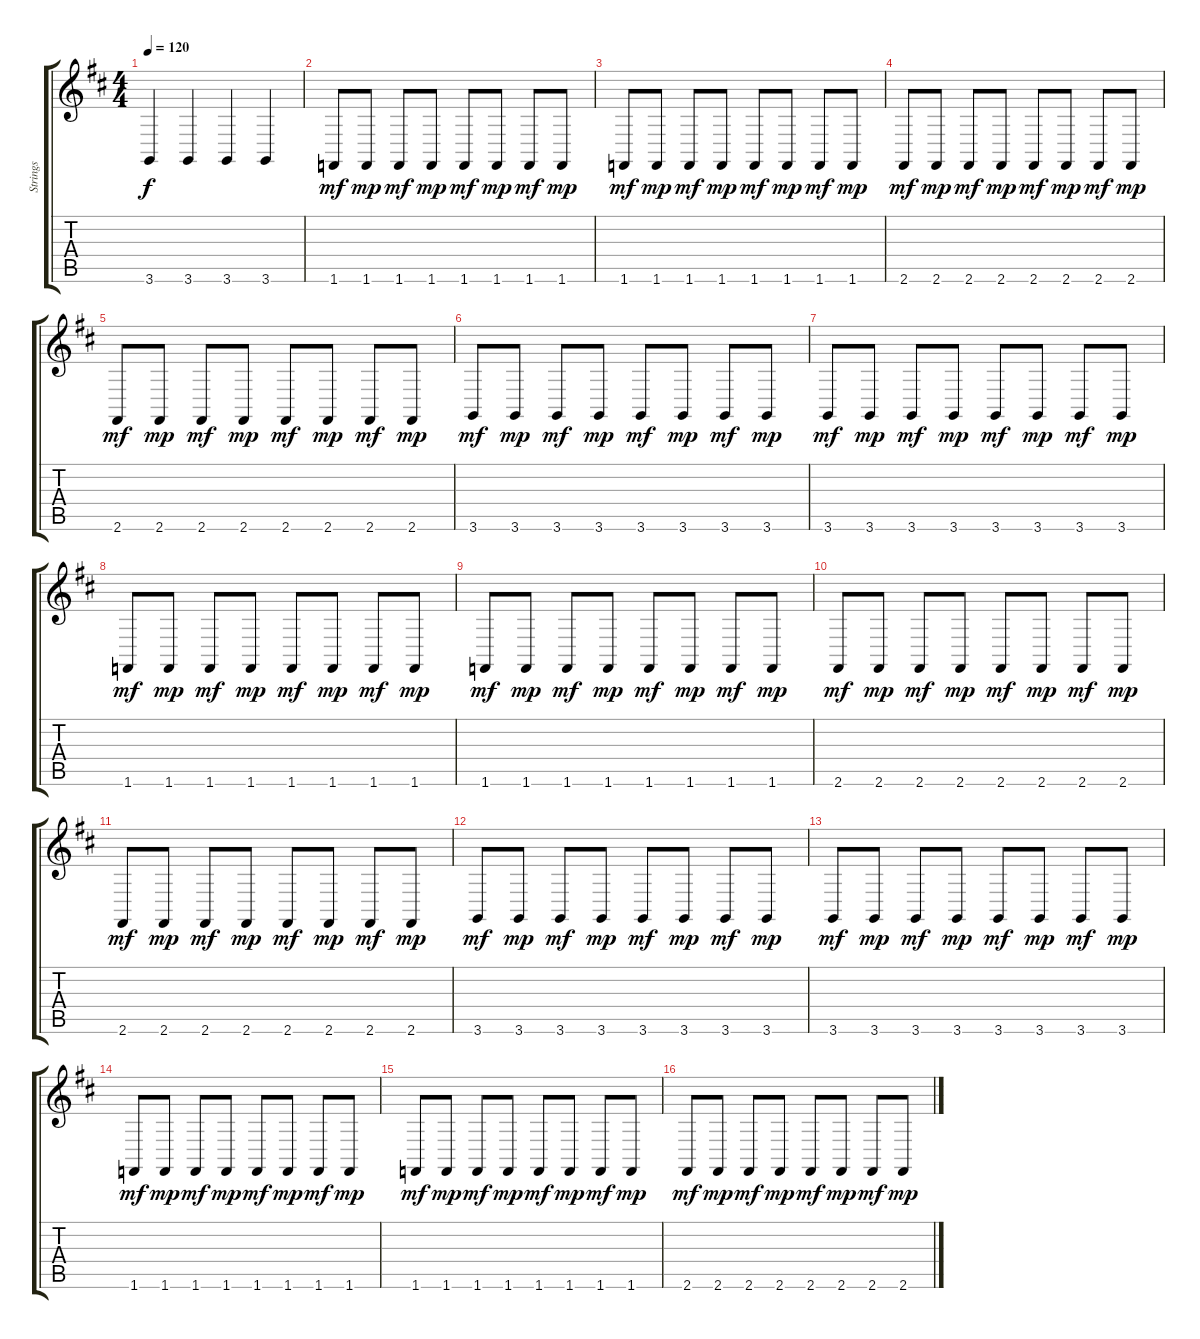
\track ("Strings" "Strings") {instrument stringensemble1}
\staff {score tabs}
\tuning (E4 B3 G3 D3 A2 E2) {hide}
\ts (4 4)
\tempo 120
\clef g2
\ks d
3.6.4{dy f} 3.6.4 3.6.4 3.6.4 |
1.6.8{dy mf} 1.6.8{dy mp} 1.6.8{dy mf} 1.6.8{dy mp} 1.6.8{dy mf} 1.6.8{dy mp} 1.6.8{dy mf} 1.6.8{dy mp} |
1.6.8{dy mf} 1.6.8{dy mp} 1.6.8{dy mf} 1.6.8{dy mp} 1.6.8{dy mf} 1.6.8{dy mp} 1.6.8{dy mf} 1.6.8{dy mp} |
2.6.8{dy mf} 2.6.8{dy mp} 2.6.8{dy mf} 2.6.8{dy mp} 2.6.8{dy mf} 2.6.8{dy mp} 2.6.8{dy mf} 2.6.8{dy mp} |
2.6.8{dy mf} 2.6.8{dy mp} 2.6.8{dy mf} 2.6.8{dy mp} 2.6.8{dy mf} 2.6.8{dy mp} 2.6.8{dy mf} 2.6.8{dy mp} |
3.6.8{dy mf} 3.6.8{dy mp} 3.6.8{dy mf} 3.6.8{dy mp} 3.6.8{dy mf} 3.6.8{dy mp} 3.6.8{dy mf} 3.6.8{dy mp} |
3.6.8{dy mf} 3.6.8{dy mp} 3.6.8{dy mf} 3.6.8{dy mp} 3.6.8{dy mf} 3.6.8{dy mp} 3.6.8{dy mf} 3.6.8{dy mp} |
1.6.8{dy mf} 1.6.8{dy mp} 1.6.8{dy mf} 1.6.8{dy mp} 1.6.8{dy mf} 1.6.8{dy mp} 1.6.8{dy mf} 1.6.8{dy mp} |
1.6.8{dy mf} 1.6.8{dy mp} 1.6.8{dy mf} 1.6.8{dy mp} 1.6.8{dy mf} 1.6.8{dy mp} 1.6.8{dy mf} 1.6.8{dy mp} |
2.6.8{dy mf} 2.6.8{dy mp} 2.6.8{dy mf} 2.6.8{dy mp} 2.6.8{dy mf} 2.6.8{dy mp} 2.6.8{dy mf} 2.6.8{dy mp} |
2.6.8{dy mf} 2.6.8{dy mp} 2.6.8{dy mf} 2.6.8{dy mp} 2.6.8{dy mf} 2.6.8{dy mp} 2.6.8{dy mf} 2.6.8{dy mp} |
3.6.8{dy mf} 3.6.8{dy mp} 3.6.8{dy mf} 3.6.8{dy mp} 3.6.8{dy mf} 3.6.8{dy mp} 3.6.8{dy mf} 3.6.8{dy mp} |
3.6.8{dy mf} 3.6.8{dy mp} 3.6.8{dy mf} 3.6.8{dy mp} 3.6.8{dy mf} 3.6.8{dy mp} 3.6.8{dy mf} 3.6.8{dy mp} |
1.6.8{dy mf} 1.6.8{dy mp} 1.6.8{dy mf} 1.6.8{dy mp} 1.6.8{dy mf} 1.6.8{dy mp} 1.6.8{dy mf} 1.6.8{dy mp} |
1.6.8{dy mf} 1.6.8{dy mp} 1.6.8{dy mf} 1.6.8{dy mp} 1.6.8{dy mf} 1.6.8{dy mp} 1.6.8{dy mf} 1.6.8{dy mp} |
2.6.8{dy mf} 2.6.8{dy mp} 2.6.8{dy mf} 2.6.8{dy mp} 2.6.8{dy mf} 2.6.8{dy mp} 2.6.8{dy mf} 2.6.8{dy mp}
